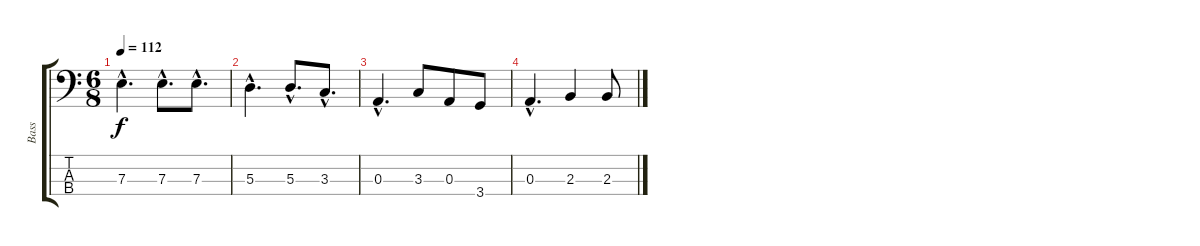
\track ("Bass" "Bass") {instrument fretlessbass}
\staff {score tabs}
\tuning (G2 D2 A1 E1) {hide}
\ts (6 8)
\tempo 112
\clef f4
\ks c
7.3{hac}.4{d dy f volume 4} 7.3{hac}.8{d} 7.3{hac}.8{d} |
5.3{hac}.4{d} 5.3{hac}.8{d} 3.3{hac}.8{d} |
0.3{hac}.4{d volume 1} 3.3.8 0.3.8 3.4.8 |
0.3{hac}.4{d} 2.3.4 2.3.8
